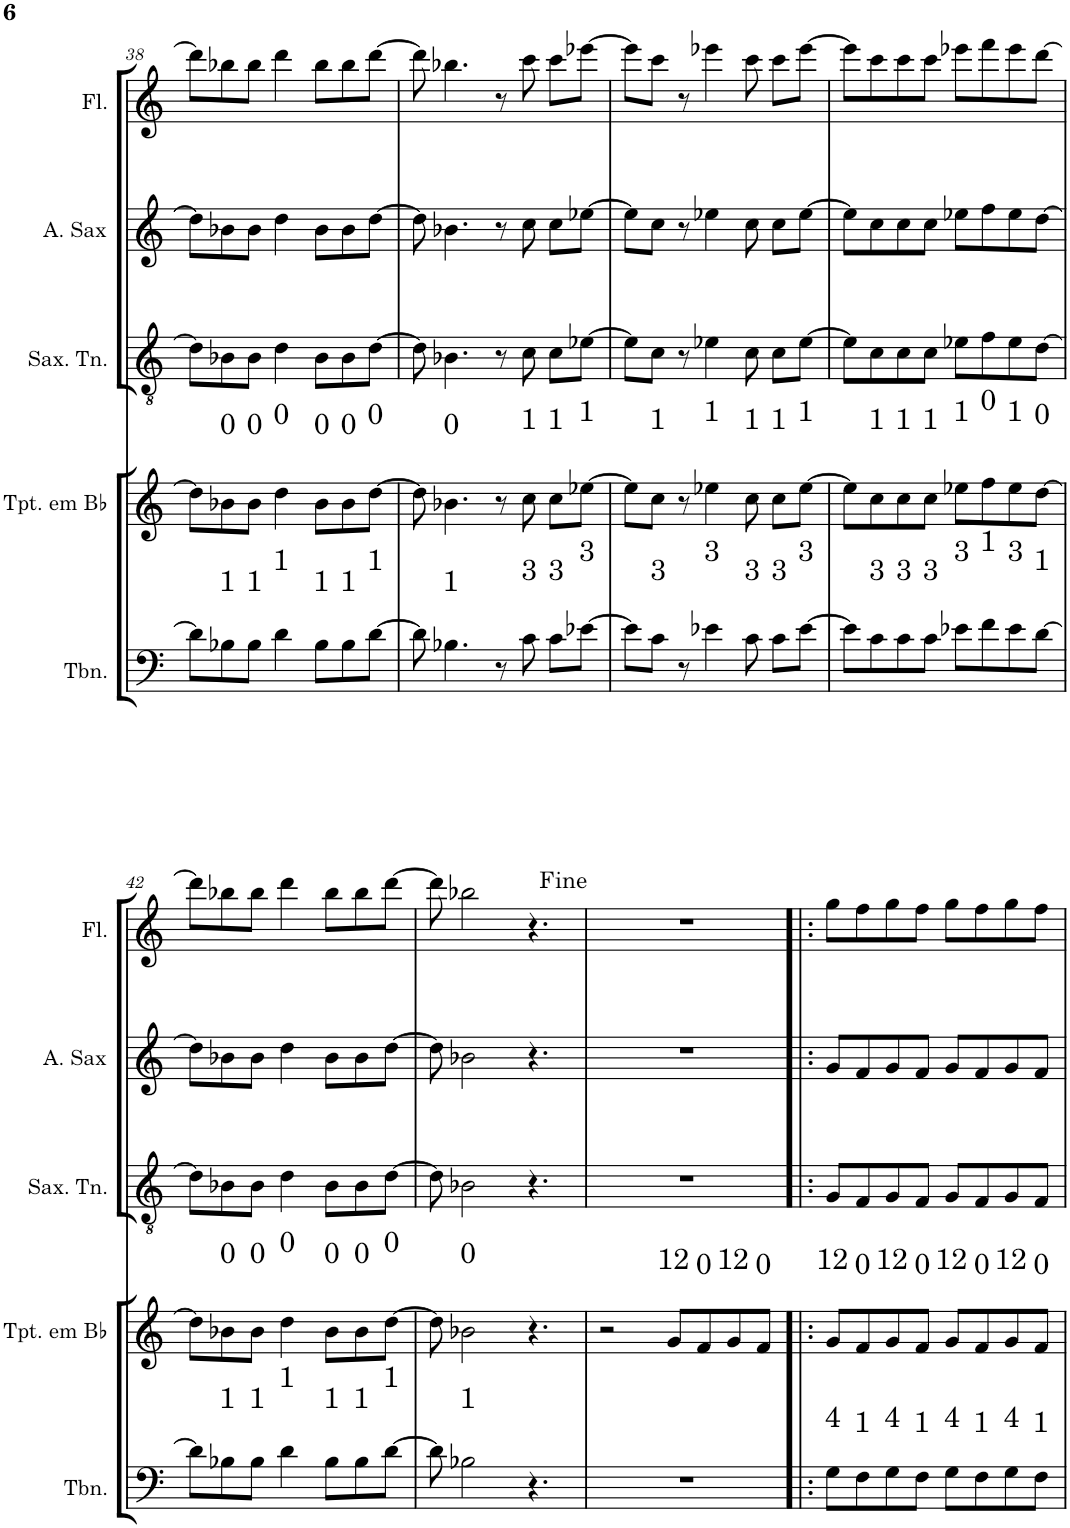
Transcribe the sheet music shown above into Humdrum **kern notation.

**kern	**kern	**kern	**kern	**kern
*part5	*part4	*part3	*part2	*part1
*staff5	*staff4	*staff3	*staff2	*staff1
*I"Trombone	*I"Trompete em Bb	*I"Saxofone Tenor	*I"Saxofone Alto	*I"Flauta Transversal
*I'Tbn.	*I'Tpt. em Bb	*I'Sax. Tn.	*	*I'Fl.
!!LO:PB:g=z
*clefF4	*clefG2	*clefGv2	*clefG2	*clefG2
*	*ITrd1c2	*ITrd8c14	*ITrd5c9	*
*k[]	*k[]	*k[]	*k[]	*k[]
*M4/4	*M4/4	*M4/4	*M4/4	*M4/4
=38	=38	=38	=38	=38
8d\L]	8dd\L]	8d\L]	8dd\L]	8ddd\L]
8B-X\	8b-X\	8B-X\	8b-X\	8bb-X\
8B-\J	8b-\J	8B-\J	8b-\J	8bb-\J
4d\	4dd\	4d\	4dd\	4ddd\
8B-\L	8b-\L	8B-\L	8b-\L	8bb-\L
8B-\	8b-\	8B-\	8b-\	8bb-\
[8d\J	[8dd\J	[8d\J	[8dd\J	[8ddd\J
=39	=39	=39	=39	=39
8d\]	8dd\]	8d\]	8dd\]	8ddd\]
4.B-X\	4.b-X\	4.B-X\	4.b-X\	4.bb-X\
8r	8r	8r	8r	8r
8c\	8cc\	8c\	8cc\	8ccc\
8c\L	8cc\L	8c\L	8cc\L	8ccc\L
[8e-X\J	[8ee-X\J	[8e-X\J	[8ee-X\J	[8eee-X\J
=40	=40	=40	=40	=40
8e-\L]	8ee-\L]	8e-\L]	8ee-\L]	8eee-\L]
8c\J	8cc\J	8c\J	8cc\J	8ccc\J
8r	8r	8r	8r	8r
4e-X\	4ee-X\	4e-X\	4ee-X\	4eee-X\
8c\	8cc\	8c\	8cc\	8ccc\
8c\L	8cc\L	8c\L	8cc\L	8ccc\L
[8e-\J	[8ee-\J	[8e-\J	[8ee-\J	[8eee-\J
=41	=41	=41	=41	=41
8e-\L]	8ee-\L]	8e-\L]	8ee-\L]	8eee-\L]
8c\	8cc\	8c\	8cc\	8ccc\
8c\	8cc\	8c\	8cc\	8ccc\
8c\J	8cc\J	8c\J	8cc\J	8ccc\J
8e-X\L	8ee-X\L	8e-X\L	8ee-X\L	8eee-X\L
8f\	8ff\	8f\	8ff\	8fff\
8e-\	8ee-\	8e-\	8ee-\	8eee-\
[8d\J	[8dd\J	[8d\J	[8dd\J	[8ddd\J
!!LO:LB:g=z
=42	=42	=42	=42	=42
8d\L]	8dd\L]	8d\L]	8dd\L]	8ddd\L]
8B-X\	8b-X\	8B-X\	8b-X\	8bb-X\
8B-\J	8b-\J	8B-\J	8b-\J	8bb-\J
4d\	4dd\	4d\	4dd\	4ddd\
8B-\L	8b-\L	8B-\L	8b-\L	8bb-\L
8B-\	8b-\	8B-\	8b-\	8bb-\
[8d\J	[8dd\J	[8d\J	[8dd\J	[8ddd\J
=43	=43	=43	=43	=43
8d\]	8dd\]	8d\]	8dd\]	8ddd\]
2B-X\	2b-X\	2B-X\	2b-X\	2bb-X\
4.r	4.r	4.r	4.r	4.r
=44	=44	=44	=44	=44
1r	2r	1r	1r	1r
.	8g/L	.	.	.
.	8f/	.	.	.
.	8g/	.	.	.
.	8f/J	.	.	.
=45!|:	=45!|:	=45!|:	=45!|:	=45!|:
8G\L	8g/L	8G/L	8g/L	8gg\L
8F\	8f/	8F/	8f/	8ff\
8G\	8g/	8G/	8g/	8gg\
8F\J	8f/J	8F/J	8f/J	8ff\J
8G\L	8g/L	8G/L	8g/L	8gg\L
8F\	8f/	8F/	8f/	8ff\
8G\	8g/	8G/	8g/	8gg\
8F\J	8f/J	8F/J	8f/J	8ff\J
=	=	=	=	=
*-	*-	*-	*-	*-
